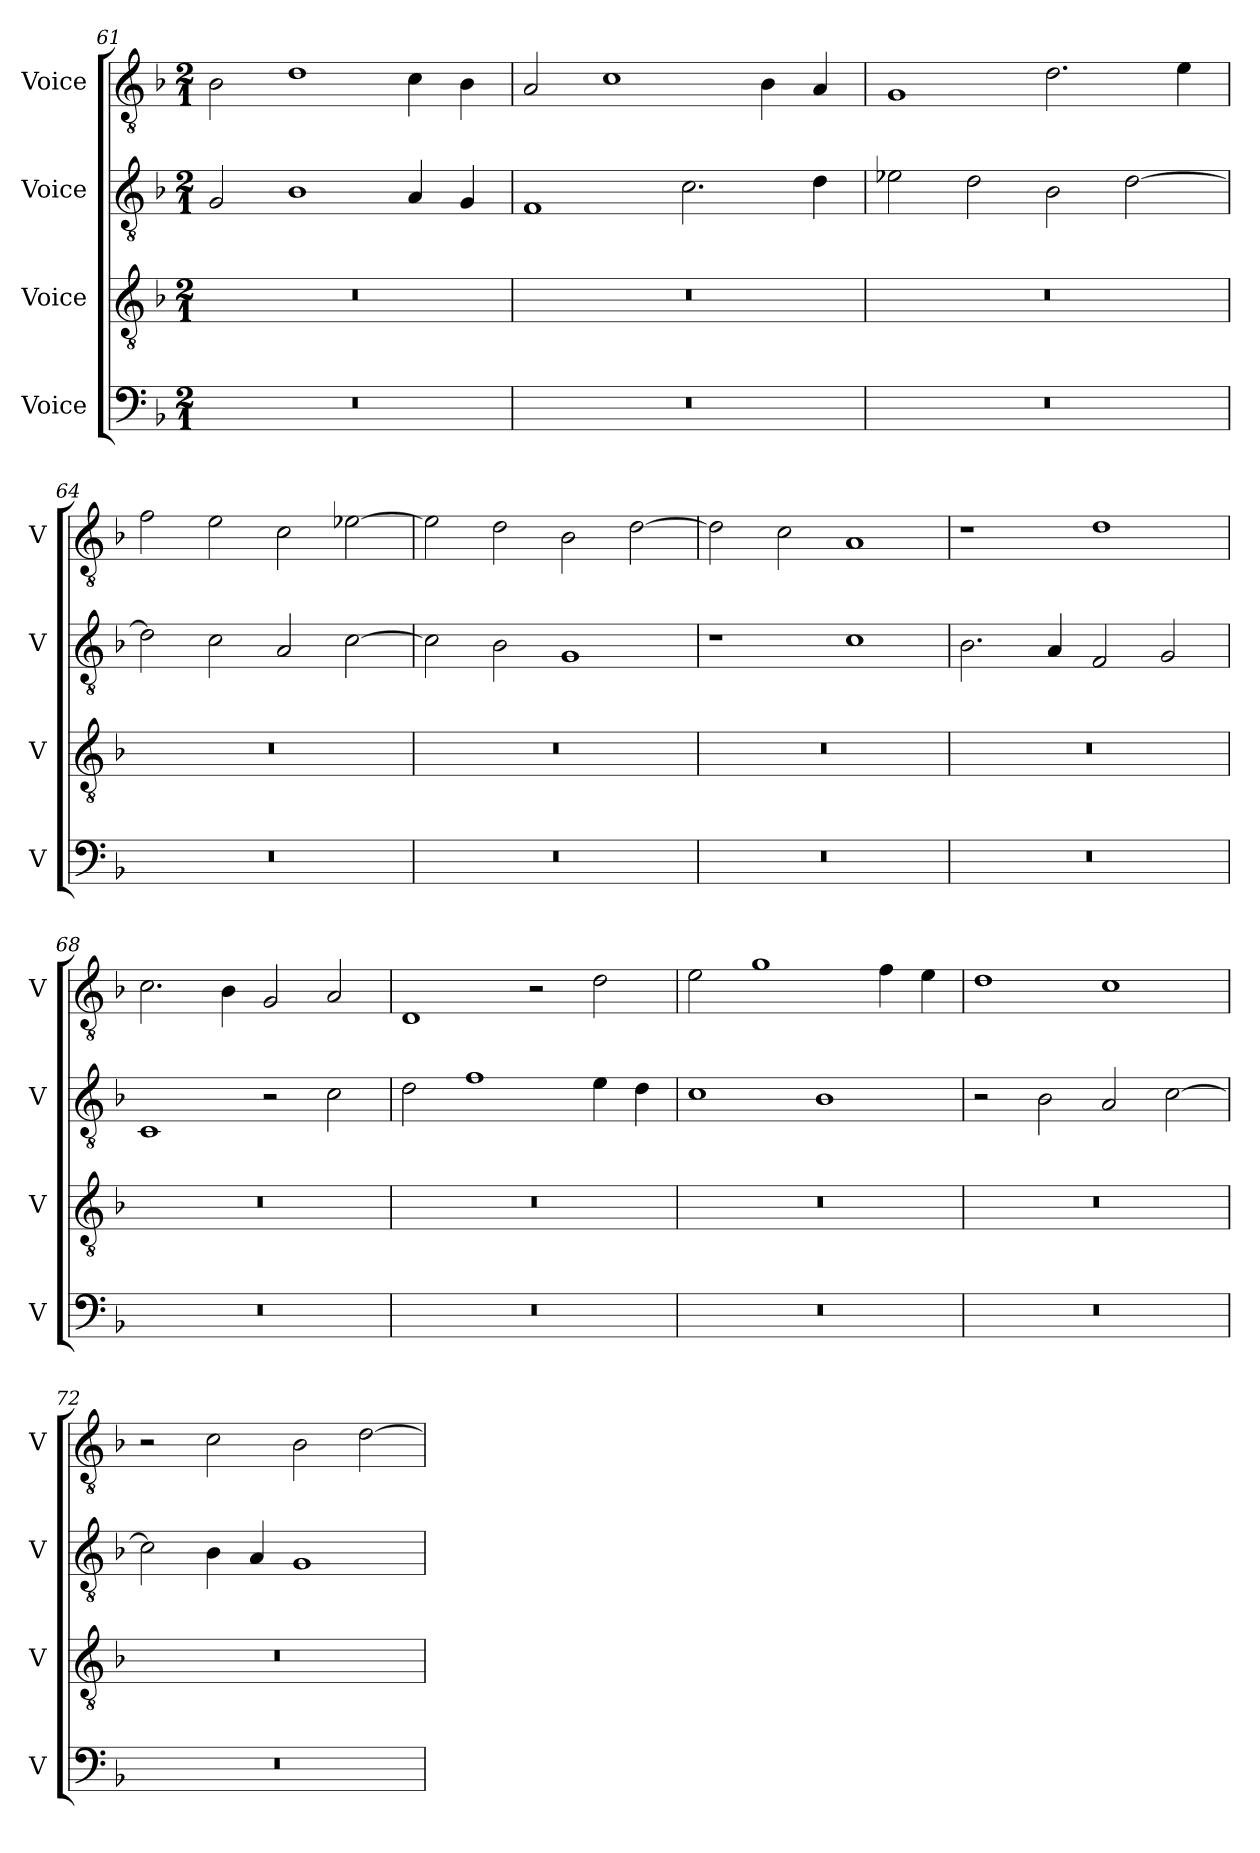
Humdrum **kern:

**kern	**kern	**kern	**kern
*part4	*part3	*part2	*part1
*staff4	*staff3	*staff2	*staff1
*I"Voice	*I"Voice	*I"Voice	*I"Voice
*I'V	*I'V	*I'V	*I'V
*clefF4	*clefGv2	*clefGv2	*clefGv2
*k[b-]	*k[b-]	*k[b-]	*k[b-]
*M2/1	*M2/1	*M2/1	*M2/1
=61	=61	=61	=61
0r	0r	2G/	2B-\
.	.	1B-	1d
.	.	4A/	4c\
.	.	4G/	4B-\
=62	=62	=62	=62
0r	0r	1F	2A/
.	.	.	1c
.	.	2.c\	.
.	.	.	4B-\
.	.	4d\	4A/
!!LO:PB:g=z
=63	=63	=63	=63
0r	0r	2e-X\	1G
.	.	2d\	.
.	.	2B-\	2.d\
.	.	[2d\	.
.	.	.	4e\
=64	=64	=64	=64
0r	0r	2d\]	2f\
.	.	2c\	2e\
.	.	2A/	2c\
.	.	[2c\	[2e-X\
=65	=65	=65	=65
0r	0r	2c\]	2e-\]
.	.	2B-\	2d\
.	.	1G	2B-\
.	.	.	[2d\
=66	=66	=66	=66
0r	0r	1r	2d\]
.	.	.	2c\
.	.	1c	1A
!!LO:LB:g=z
=67	=67	=67	=67
0r	0r	2.B-\	1r
.	.	4A/	.
.	.	2F/	1d
.	.	2G/	.
=68	=68	=68	=68
0r	0r	1C	2.c\
.	.	.	4B-\
.	.	2r	2G/
.	.	2c\	2A/
=69	=69	=69	=69
0r	0r	2d\	1D
.	.	1f	.
.	.	.	2r
.	.	4e\	2d\
.	.	4d\	.
=70	=70	=70	=70
0r	0r	1c	2e\
.	.	.	1g
.	.	1B-	.
.	.	.	4f\
.	.	.	4e\
!!LO:LB:g=z
=71	=71	=71	=71
0r	0r	2r	1d
.	.	2B-\	.
.	.	2A/	1c
.	.	[2c\	.
=72	=72	=72	=72
0r	0r	2c\]	2r
.	.	4B-\	2c\
.	.	4A/	.
.	.	1G	2B-\
.	.	.	[2d\
=	=	=	=
*-	*-	*-	*-
